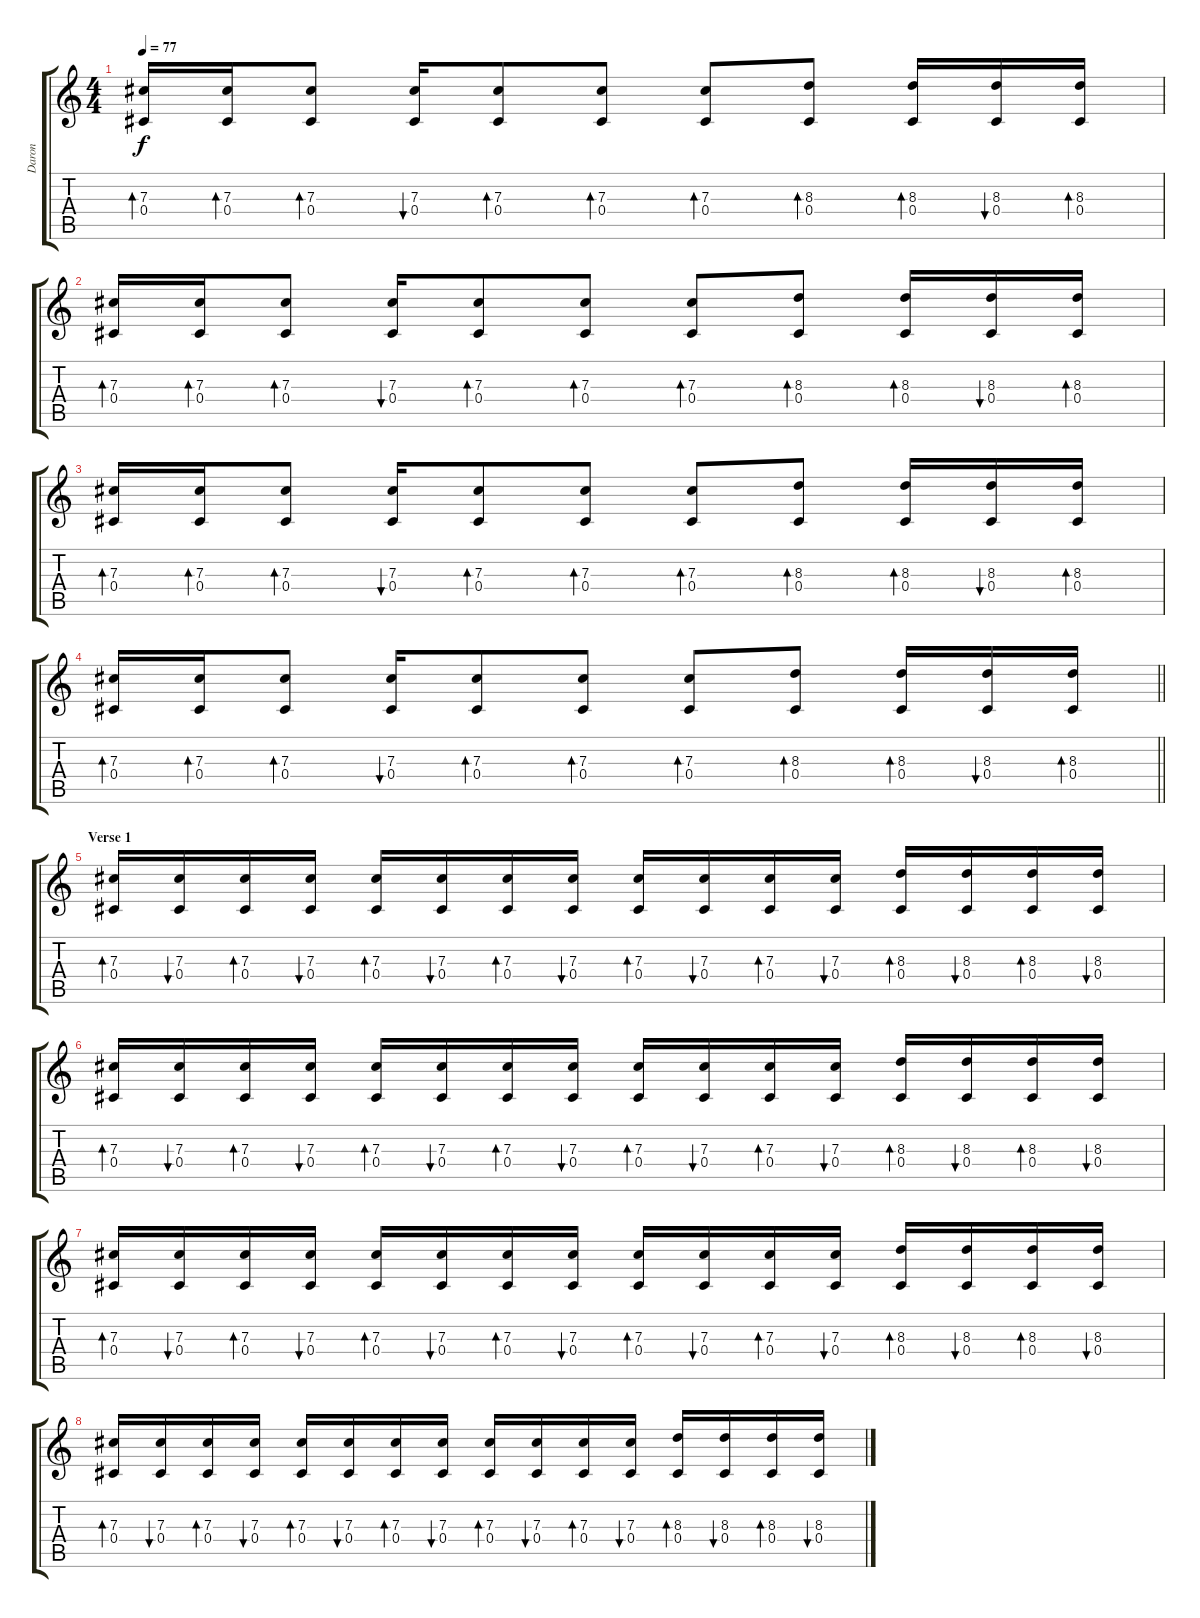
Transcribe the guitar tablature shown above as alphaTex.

\track ("Daron" "Daron") {instrument overdrivenguitar}
\staff {score tabs}
\tuning (Eb4 Bb3 Gb3 Db3 Ab2 Db2) {hide}
\ts (4 4)
\tempo 77
\clef g2
\ks c
(7.3 0.4).16{bd 60 dy f} (7.3 0.4).16{bd 60} (7.3 0.4).8{bd 60} (7.3 0.4).16{bu 60} (7.3 0.4).8{bd 60} (7.3 0.4).8{bd 60} (7.3 0.4).8{bd 60} (8.3 0.4).8{bd 60} (8.3 0.4).16{bd 60} (8.3 0.4).16{bu 60} (8.3 0.4).16{bd 60} |
(7.3 0.4).16{bd 60} (7.3 0.4).16{bd 60} (7.3 0.4).8{bd 60} (7.3 0.4).16{bu 60} (7.3 0.4).8{bd 60} (7.3 0.4).8{bd 60} (7.3 0.4).8{bd 60} (8.3 0.4).8{bd 60} (8.3 0.4).16{bd 60} (8.3 0.4).16{bu 60} (8.3 0.4).16{bd 60} |
(7.3 0.4).16{bd 60} (7.3 0.4).16{bd 60} (7.3 0.4).8{bd 60} (7.3 0.4).16{bu 60} (7.3 0.4).8{bd 60} (7.3 0.4).8{bd 60} (7.3 0.4).8{bd 60} (8.3 0.4).8{bd 60} (8.3 0.4).16{bd 60} (8.3 0.4).16{bu 60} (8.3 0.4).16{bd 60} |
\barLineRight lightlight
(7.3 0.4).16{bd 60} (7.3 0.4).16{bd 60} (7.3 0.4).8{bd 60} (7.3 0.4).16{bu 60} (7.3 0.4).8{bd 60} (7.3 0.4).8{bd 60} (7.3 0.4).8{bd 60} (8.3 0.4).8{bd 60} (8.3 0.4).16{bd 60} (8.3 0.4).16{bu 60} (8.3 0.4).16{bd 60} |
\section ("" "Verse 1")
(7.3 0.4).16{bd 60} (7.3 0.4).16{bu 60} (7.3 0.4).16{bd 60} (7.3 0.4).16{bu 60} (7.3 0.4).16{bd 60} (7.3 0.4).16{bu 60} (7.3 0.4).16{bd 60} (7.3 0.4).16{bu 60} (7.3 0.4).16{bd 60} (7.3 0.4).16{bu 60} (7.3 0.4).16{bd 60} (7.3 0.4).16{bu 60} (8.3 0.4).16{bd 60} (8.3 0.4).16{bu 60} (8.3 0.4).16{bd 60} (8.3 0.4).16{bu 60} |
(7.3 0.4).16{bd 60} (7.3 0.4).16{bu 60} (7.3 0.4).16{bd 60} (7.3 0.4).16{bu 60} (7.3 0.4).16{bd 60} (7.3 0.4).16{bu 60} (7.3 0.4).16{bd 60} (7.3 0.4).16{bu 60} (7.3 0.4).16{bd 60} (7.3 0.4).16{bu 60} (7.3 0.4).16{bd 60} (7.3 0.4).16{bu 60} (8.3 0.4).16{bd 60} (8.3 0.4).16{bu 60} (8.3 0.4).16{bd 60} (8.3 0.4).16{bu 60} |
(7.3 0.4).16{bd 60} (7.3 0.4).16{bu 60} (7.3 0.4).16{bd 60} (7.3 0.4).16{bu 60} (7.3 0.4).16{bd 60} (7.3 0.4).16{bu 60} (7.3 0.4).16{bd 60} (7.3 0.4).16{bu 60} (7.3 0.4).16{bd 60} (7.3 0.4).16{bu 60} (7.3 0.4).16{bd 60} (7.3 0.4).16{bu 60} (8.3 0.4).16{bd 60} (8.3 0.4).16{bu 60} (8.3 0.4).16{bd 60} (8.3 0.4).16{bu 60} |
(7.3 0.4).16{bd 60} (7.3 0.4).16{bu 60} (7.3 0.4).16{bd 60} (7.3 0.4).16{bu 60} (7.3 0.4).16{bd 60} (7.3 0.4).16{bu 60} (7.3 0.4).16{bd 60} (7.3 0.4).16{bu 60} (7.3 0.4).16{bd 60} (7.3 0.4).16{bu 60} (7.3 0.4).16{bd 60} (7.3 0.4).16{bu 60} (8.3 0.4).16{bd 60} (8.3 0.4).16{bu 60} (8.3 0.4).16{bd 60} (8.3 0.4).16{bu 60}
